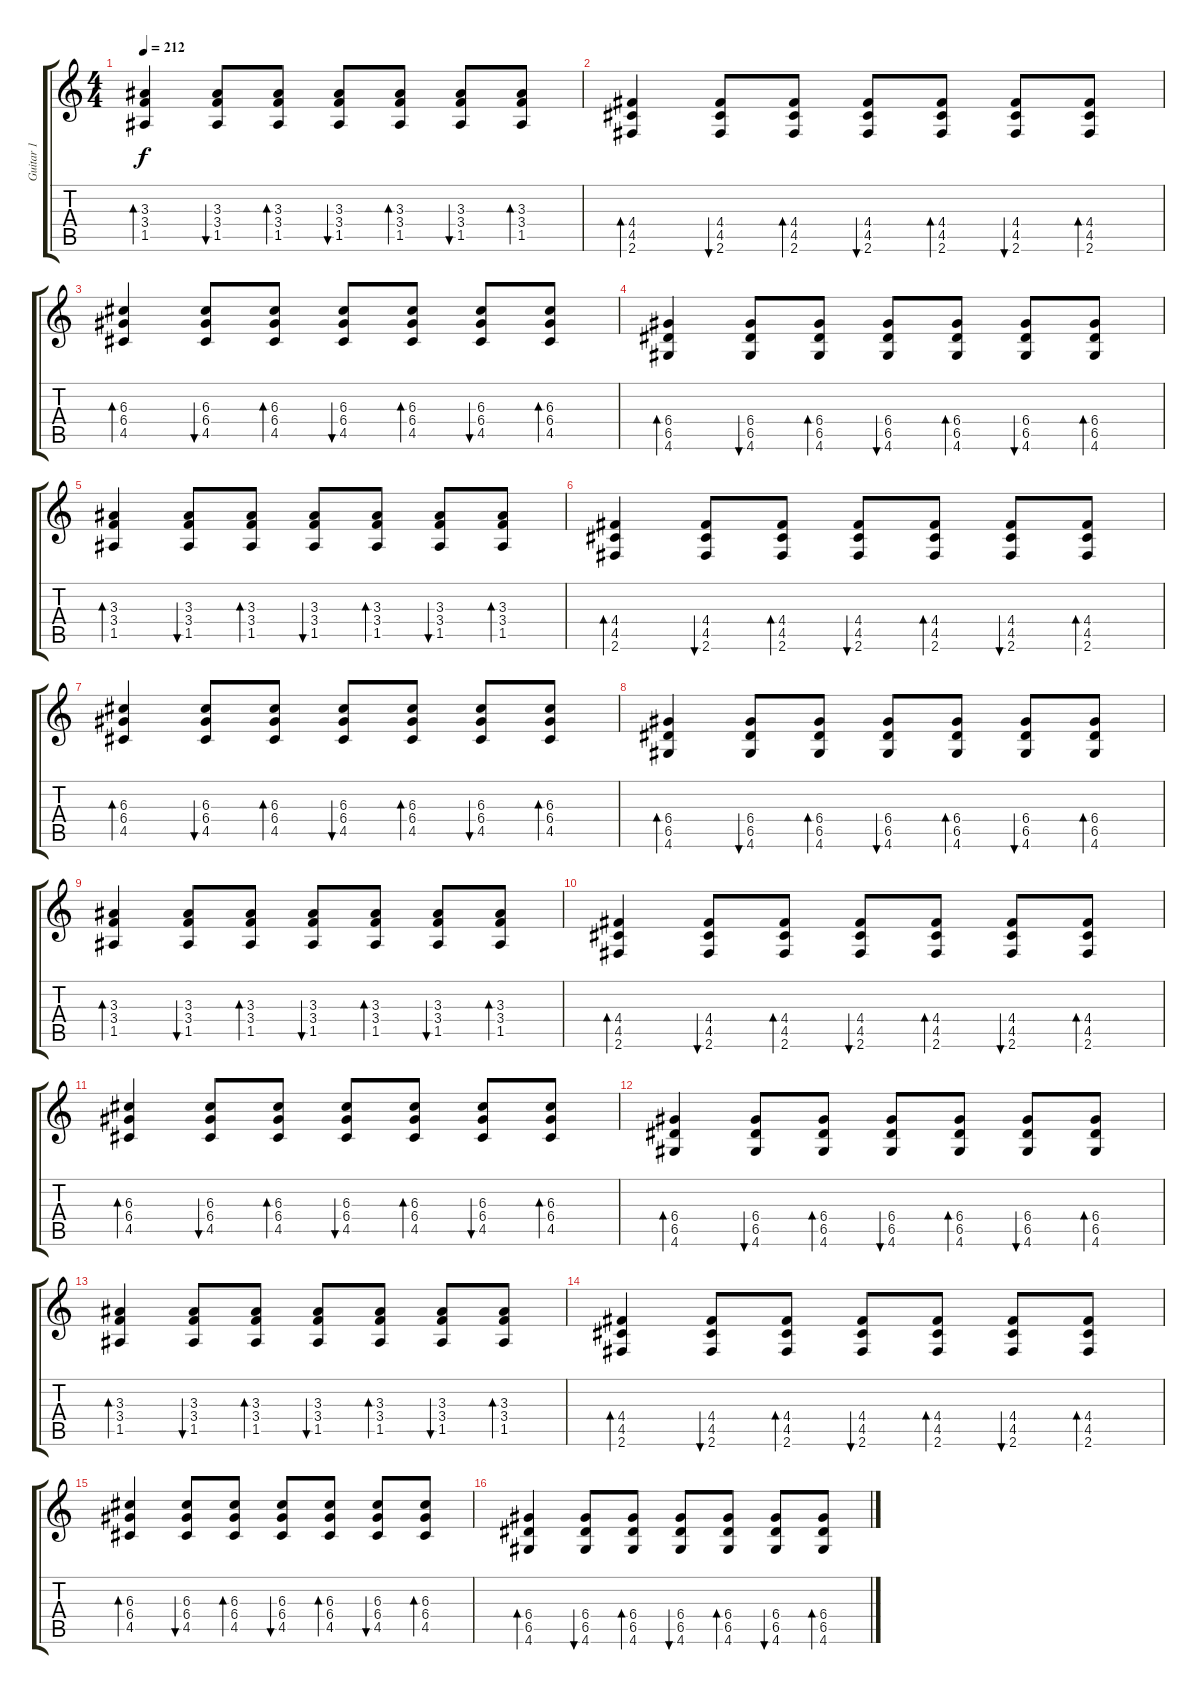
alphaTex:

\track ("Guitar 1" "Guitar 1") {instrument distortionguitar}
\staff {score tabs}
\tuning (E4 B3 G3 D3 A2 E2) {hide}
\ts (4 4)
\tempo 212
\clef g2
\ks c
(3.3 3.4 1.5).4{bd 120 dy f} (3.3 3.4 1.5).8{bu 120} (3.3 3.4 1.5).8{bd 120} (3.3 3.4 1.5).8{bu 120} (3.3 3.4 1.5).8{bd 120} (3.3 3.4 1.5).8{bu 120} (3.3 3.4 1.5).8{bd 120} |
(4.4 4.5 2.6).4{bd 60} (4.4 4.5 2.6).8{bu 60} (4.4 4.5 2.6).8{bd 120} (4.4 4.5 2.6).8{bu 120} (4.4 4.5 2.6).8{bd 120} (4.4 4.5 2.6).8{bu 120} (4.4 4.5 2.6).8{bd 120} |
(6.3 6.4 4.5).4{bd 60} (6.3 6.4 4.5).8{bu 60} (6.3 6.4 4.5).8{bd 60} (6.3 6.4 4.5).8{bu 60} (6.3 6.4 4.5).8{bd 60} (6.3 6.4 4.5).8{bu 60} (6.3 6.4 4.5).8{bd 60} |
(6.4 6.5 4.6).4{bd 60} (6.4 6.5 4.6).8{bu 60} (6.4 6.5 4.6).8{bd 60} (6.4 6.5 4.6).8{bu 60} (6.4 6.5 4.6).8{bd 60} (6.4 6.5 4.6).8{bu 60} (6.4 6.5 4.6).8{bd 60} |
(3.3 3.4 1.5).4{bd 120} (3.3 3.4 1.5).8{bu 120} (3.3 3.4 1.5).8{bd 120} (3.3 3.4 1.5).8{bu 120} (3.3 3.4 1.5).8{bd 120} (3.3 3.4 1.5).8{bu 120} (3.3 3.4 1.5).8{bd 120} |
(4.4 4.5 2.6).4{bd 60} (4.4 4.5 2.6).8{bu 60} (4.4 4.5 2.6).8{bd 120} (4.4 4.5 2.6).8{bu 120} (4.4 4.5 2.6).8{bd 120} (4.4 4.5 2.6).8{bu 120} (4.4 4.5 2.6).8{bd 120} |
(6.3 6.4 4.5).4{bd 60} (6.3 6.4 4.5).8{bu 60} (6.3 6.4 4.5).8{bd 60} (6.3 6.4 4.5).8{bu 60} (6.3 6.4 4.5).8{bd 60} (6.3 6.4 4.5).8{bu 60} (6.3 6.4 4.5).8{bd 60} |
(6.4 6.5 4.6).4{bd 60} (6.4 6.5 4.6).8{bu 60} (6.4 6.5 4.6).8{bd 60} (6.4 6.5 4.6).8{bu 60} (6.4 6.5 4.6).8{bd 60} (6.4 6.5 4.6).8{bu 60} (6.4 6.5 4.6).8{bd 60} |
(3.3 3.4 1.5).4{bd 120} (3.3 3.4 1.5).8{bu 120} (3.3 3.4 1.5).8{bd 120} (3.3 3.4 1.5).8{bu 120} (3.3 3.4 1.5).8{bd 120} (3.3 3.4 1.5).8{bu 120} (3.3 3.4 1.5).8{bd 120} |
(4.4 4.5 2.6).4{bd 60} (4.4 4.5 2.6).8{bu 60} (4.4 4.5 2.6).8{bd 120} (4.4 4.5 2.6).8{bu 120} (4.4 4.5 2.6).8{bd 120} (4.4 4.5 2.6).8{bu 120} (4.4 4.5 2.6).8{bd 120} |
(6.3 6.4 4.5).4{bd 60} (6.3 6.4 4.5).8{bu 60} (6.3 6.4 4.5).8{bd 60} (6.3 6.4 4.5).8{bu 60} (6.3 6.4 4.5).8{bd 60} (6.3 6.4 4.5).8{bu 60} (6.3 6.4 4.5).8{bd 60} |
(6.4 6.5 4.6).4{bd 60} (6.4 6.5 4.6).8{bu 60} (6.4 6.5 4.6).8{bd 60} (6.4 6.5 4.6).8{bu 60} (6.4 6.5 4.6).8{bd 60} (6.4 6.5 4.6).8{bu 60} (6.4 6.5 4.6).8{bd 60} |
(3.3 3.4 1.5).4{bd 120} (3.3 3.4 1.5).8{bu 120} (3.3 3.4 1.5).8{bd 120} (3.3 3.4 1.5).8{bu 120} (3.3 3.4 1.5).8{bd 120} (3.3 3.4 1.5).8{bu 120} (3.3 3.4 1.5).8{bd 120} |
(4.4 4.5 2.6).4{bd 60} (4.4 4.5 2.6).8{bu 60} (4.4 4.5 2.6).8{bd 120} (4.4 4.5 2.6).8{bu 120} (4.4 4.5 2.6).8{bd 120} (4.4 4.5 2.6).8{bu 120} (4.4 4.5 2.6).8{bd 120} |
(6.3 6.4 4.5).4{bd 60} (6.3 6.4 4.5).8{bu 60} (6.3 6.4 4.5).8{bd 60} (6.3 6.4 4.5).8{bu 60} (6.3 6.4 4.5).8{bd 60} (6.3 6.4 4.5).8{bu 60} (6.3 6.4 4.5).8{bd 60} |
(6.4 6.5 4.6).4{bd 60} (6.4 6.5 4.6).8{bu 60} (6.4 6.5 4.6).8{bd 60} (6.4 6.5 4.6).8{bu 60} (6.4 6.5 4.6).8{bd 60} (6.4 6.5 4.6).8{bu 60} (6.4 6.5 4.6).8{bd 60}
